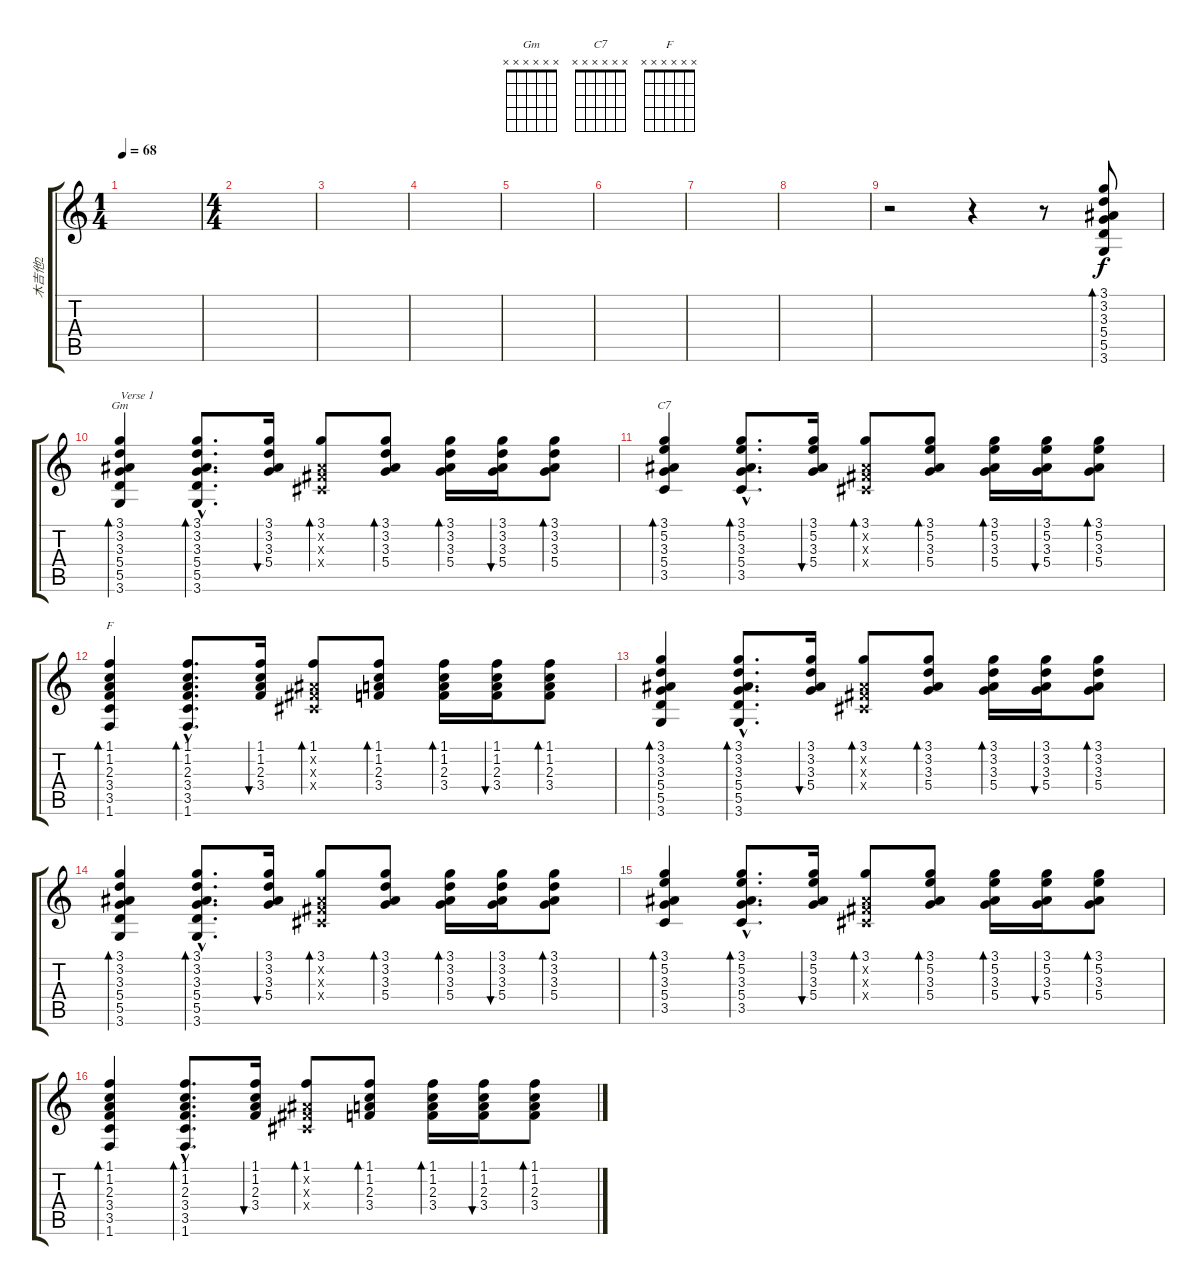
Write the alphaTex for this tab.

\track ("木吉他2" "木吉他2") {instrument acousticguitarsteel}
\staff {score tabs}
\tuning (E4 B3 G3 D3 A2 E2) {hide}
\chord ("Gm" x x x x x x) {firstfret 0}
\chord ("C7" x x x x x x) {firstfret 0}
\chord ("F" x x x x x x) {firstfret 0}
\ts (1 4)
\tempo 68
\clef g2
\ks c
|
\ts (4 4)
|
|
|
|
|
|
|
r.2 r.4 r.8 (3.1 3.2 3.3 5.4 5.5 3.6).8{bd 60} |
(3.1 3.2 3.3 5.4 5.5 3.6).4{bd 60 ch "Gm" txt "Verse 1"} (3.1{hac} 3.2{hac} 3.3{hac} 5.4{hac} 5.5{hac} 3.6{hac}).8{d bd 60} (3.1 3.2 3.3 5.4).16{bu 30} (3.1 -1.2{x} -1.3{x} -1.4{x}).8{bd 30} (3.1 3.2 3.3 5.4).8{bd 30} (3.1 3.2 3.3 5.4).16{bd 30} (3.1 3.2 3.3 5.4).16{bu 30} (3.1 3.2 3.3 5.4).8{bd 30} |
(3.1 5.2 3.3 5.4 3.5).4{bd 60 ch "C7"} (3.1{hac} 5.2{hac} 3.3{hac} 5.4{hac} 3.5{hac}).8{d bd 60} (3.1 5.2 3.3 5.4).16{bu 30} (3.1 -1.2{x} -1.3{x} -1.4{x}).8{bd 30} (3.1 5.2 3.3 5.4).8{bd 30} (3.1 5.2 3.3 5.4).16{bd 30} (3.1 5.2 3.3 5.4).16{bu 30} (3.1 5.2 3.3 5.4).8{bd 30} |
(1.1 1.2 2.3 3.4 3.5 1.6).4{bd 60 ch "F"} (1.1{hac} 1.2{hac} 2.3{hac} 3.4{hac} 3.5{hac} 1.6{hac}).8{d bd 60} (1.1 1.2 2.3 3.4).16{bu 30} (1.1 -1.2{x} -1.3{x} -1.4{x}).8{bd 30} (1.1 1.2 2.3 3.4).8{bd 30} (1.1 1.2 2.3 3.4).16{bd 30} (1.1 1.2 2.3 3.4).16{bu 30} (1.1 1.2 2.3 3.4).8{bd 30} |
(3.1 3.2 3.3 5.4 5.5 3.6).4{bd 60} (3.1{hac} 3.2{hac} 3.3{hac} 5.4{hac} 5.5{hac} 3.6{hac}).8{d bd 60} (3.1 3.2 3.3 5.4).16{bu 30} (3.1 -1.2{x} -1.3{x} -1.4{x}).8{bd 30} (3.1 3.2 3.3 5.4).8{bd 30} (3.1 3.2 3.3 5.4).16{bd 30} (3.1 3.2 3.3 5.4).16{bu 30} (3.1 3.2 3.3 5.4).8{bd 30} |
(3.1 3.2 3.3 5.4 5.5 3.6).4{bd 60} (3.1{hac} 3.2{hac} 3.3{hac} 5.4{hac} 5.5{hac} 3.6{hac}).8{d bd 60} (3.1 3.2 3.3 5.4).16{bu 30} (3.1 -1.2{x} -1.3{x} -1.4{x}).8{bd 30} (3.1 3.2 3.3 5.4).8{bd 30} (3.1 3.2 3.3 5.4).16{bd 30} (3.1 3.2 3.3 5.4).16{bu 30} (3.1 3.2 3.3 5.4).8{bd 30} |
(3.1 5.2 3.3 5.4 3.5).4{bd 60} (3.1{hac} 5.2{hac} 3.3{hac} 5.4{hac} 3.5{hac}).8{d bd 60} (3.1 5.2 3.3 5.4).16{bu 30} (3.1 -1.2{x} -1.3{x} -1.4{x}).8{bd 30} (3.1 5.2 3.3 5.4).8{bd 30} (3.1 5.2 3.3 5.4).16{bd 30} (3.1 5.2 3.3 5.4).16{bu 30} (3.1 5.2 3.3 5.4).8{bd 30} |
(1.1 1.2 2.3 3.4 3.5 1.6).4{bd 60} (1.1{hac} 1.2{hac} 2.3{hac} 3.4{hac} 3.5{hac} 1.6{hac}).8{d bd 60} (1.1 1.2 2.3 3.4).16{bu 30} (1.1 -1.2{x} -1.3{x} -1.4{x}).8{bd 30} (1.1 1.2 2.3 3.4).8{bd 30} (1.1 1.2 2.3 3.4).16{bd 30} (1.1 1.2 2.3 3.4).16{bu 30} (1.1 1.2 2.3 3.4).8{bd 30}
